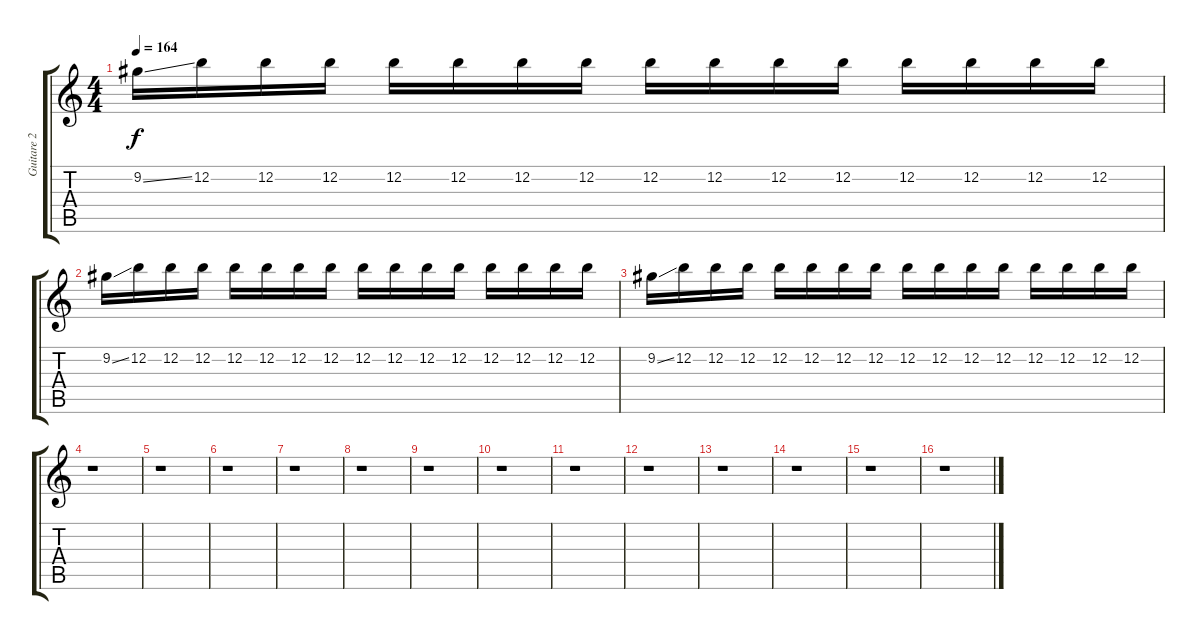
\track ("Guitare 2" "Guitare 2") {instrument overdrivenguitar}
\staff {score tabs}
\tuning (E4 B3 G3 D3 A2 E2) {hide}
\ts (4 4)
\tempo 164
\clef g2
\ks c
9.2{ss}.16{dy f} 12.2.16 12.2.16 12.2.16 12.2.16 12.2.16 12.2.16 12.2.16 12.2.16 12.2.16 12.2.16 12.2.16 12.2.16 12.2.16 12.2.16 12.2.16 |
9.2{ss}.16 12.2.16 12.2.16 12.2.16 12.2.16 12.2.16 12.2.16 12.2.16 12.2.16 12.2.16 12.2.16 12.2.16 12.2.16 12.2.16 12.2.16 12.2.16 |
9.2{ss}.16 12.2.16 12.2.16 12.2.16 12.2.16 12.2.16 12.2.16 12.2.16 12.2.16 12.2.16 12.2.16 12.2.16 12.2.16 12.2.16 12.2.16 12.2.16 |
r.1 |
r.1 |
r.1 |
r.1 |
r.1 |
r.1 |
r.1 |
r.1 |
r.1 |
r.1 |
r.1 |
r.1 |
r.1
